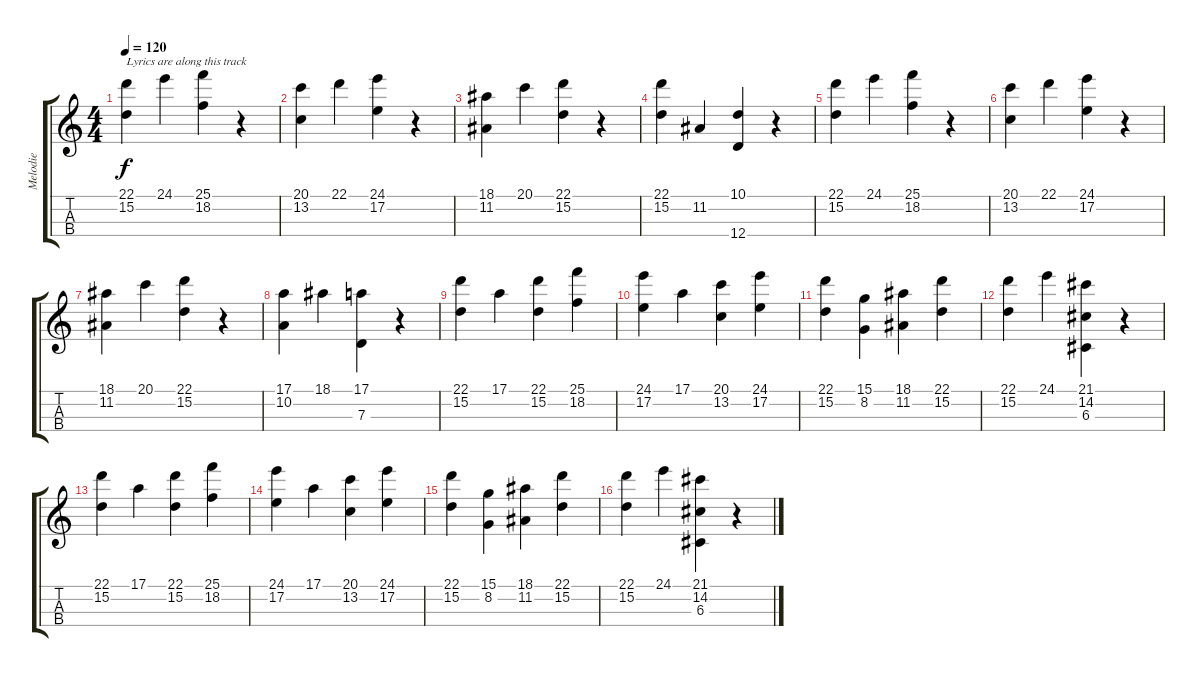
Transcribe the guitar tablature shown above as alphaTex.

\track ("Melodie" "Melodie") {instrument vibraphone}
\staff {score tabs}
\tuning (E4 B3 G3 D3) {hide}
\ts (4 4)
\tempo 120
\clef g2
\ks c
(22.1 15.2).4{txt "Lyrics are along this track" dy f instrument vibraphone} 24.1.4 (25.1 18.2).4 r.4 |
(20.1 13.2).4 22.1.4 (24.1 17.2).4 r.4 |
(18.1 11.2).4 20.1.4 (22.1 15.2).4 r.4 |
(22.1 15.2).4 11.2.4 (10.1 12.4).4 r.4 |
(22.1 15.2).4 24.1.4 (25.1 18.2).4 r.4 |
(20.1 13.2).4 22.1.4 (24.1 17.2).4 r.4 |
(18.1 11.2).4 20.1.4 (22.1 15.2).4 r.4 |
(17.1 10.2).4 18.1.4 (17.1 7.3).4 r.4 |
(22.1 15.2).4 17.1.4 (22.1 15.2).4 (25.1 18.2).4 |
(24.1 17.2).4 17.1.4 (20.1 13.2).4 (24.1 17.2).4 |
(22.1 15.2).4 (15.1 8.2).4 (18.1 11.2).4 (22.1 15.2).4 |
(22.1 15.2).4 24.1.4 (21.1 14.2 6.3).4 r.4 |
(22.1 15.2).4 17.1.4 (22.1 15.2).4 (25.1 18.2).4 |
(24.1 17.2).4 17.1.4 (20.1 13.2).4 (24.1 17.2).4 |
(22.1 15.2).4 (15.1 8.2).4 (18.1 11.2).4 (22.1 15.2).4 |
(22.1 15.2).4 24.1.4 (21.1 14.2 6.3).4 r.4
